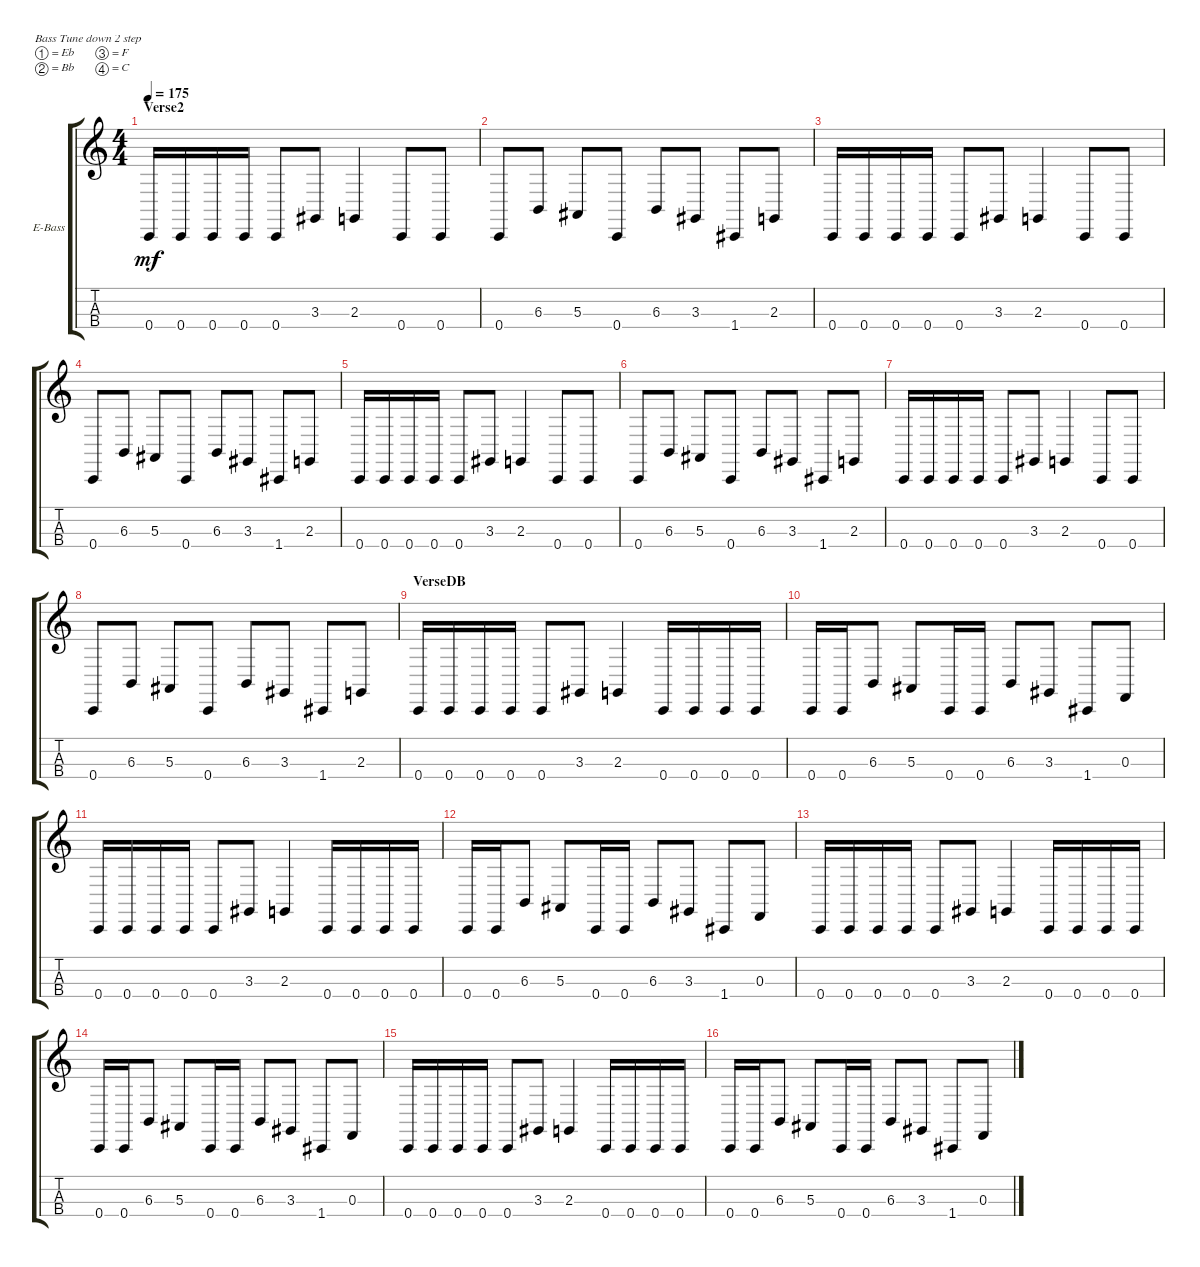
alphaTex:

\defaultSystemsLayout 4
\bracketExtendMode groupsimilarinstruments
\firstSystemTrackNameOrientation horizontal
\otherSystemsTrackNameOrientation horizontal
\track ("Electric Bass" "E-Bass") {instrument electricbassfinger}
\staff {score tabs}
\tuning (Eb2 Bb1 F1 C1)
\ts (4 4)
\section ("" "Verse2")
\tempo 175
\clef g2
\scale
0.333333
\ks c
0.4.16{dy mf} 0.4.16 0.4.16 0.4.16 0.4.8 3.3.8 2.3.4 0.4.8 0.4.8 |
\scale
0.333333 0.4.8 6.3.8 5.3.8 0.4.8 6.3.8 3.3.8 1.4.8 2.3.8 |
\scale
0.333333 0.4.16 0.4.16 0.4.16 0.4.16 0.4.8 3.3.8 2.3.4 0.4.8 0.4.8 |
\scale
0.333333 0.4.8 6.3.8 5.3.8 0.4.8 6.3.8 3.3.8 1.4.8 2.3.8 |
\scale
0.333333 0.4.16 0.4.16 0.4.16 0.4.16 0.4.8 3.3.8 2.3.4 0.4.8 0.4.8 |
\scale
0.333333 0.4.8 6.3.8 5.3.8 0.4.8 6.3.8 3.3.8 1.4.8 2.3.8 |
\scale
0.333333 0.4.16 0.4.16 0.4.16 0.4.16 0.4.8 3.3.8 2.3.4 0.4.8 0.4.8 |
\scale
0.333333 0.4.8 6.3.8 5.3.8 0.4.8 6.3.8 3.3.8 1.4.8 2.3.8 |
\section ("" "VerseDB")
\scale
0.333333 0.4.16 0.4.16 0.4.16 0.4.16 0.4.8 3.3.8 2.3.4 0.4.16 0.4.16 0.4.16 0.4.16 |
\scale
0.333333 0.4.16 0.4.16 6.3.8 5.3.8 0.4.16 0.4.16 6.3.8 3.3.8 1.4.8 0.3.8 |
\scale
0.333333 0.4.16 0.4.16 0.4.16 0.4.16 0.4.8 3.3.8 2.3.4 0.4.16 0.4.16 0.4.16 0.4.16 |
\scale
0.333333 0.4.16 0.4.16 6.3.8 5.3.8 0.4.16 0.4.16 6.3.8 3.3.8 1.4.8 0.3.8 |
\scale
0.333333 0.4.16 0.4.16 0.4.16 0.4.16 0.4.8 3.3.8 2.3.4 0.4.16 0.4.16 0.4.16 0.4.16 |
\scale
0.333333 0.4.16 0.4.16 6.3.8 5.3.8 0.4.16 0.4.16 6.3.8 3.3.8 1.4.8 0.3.8 |
\scale
0.333333 0.4.16 0.4.16 0.4.16 0.4.16 0.4.8 3.3.8 2.3.4 0.4.16 0.4.16 0.4.16 0.4.16 |
\scale
0.333333 0.4.16 0.4.16 6.3.8 5.3.8 0.4.16 0.4.16 6.3.8 3.3.8 1.4.8 0.3.8
